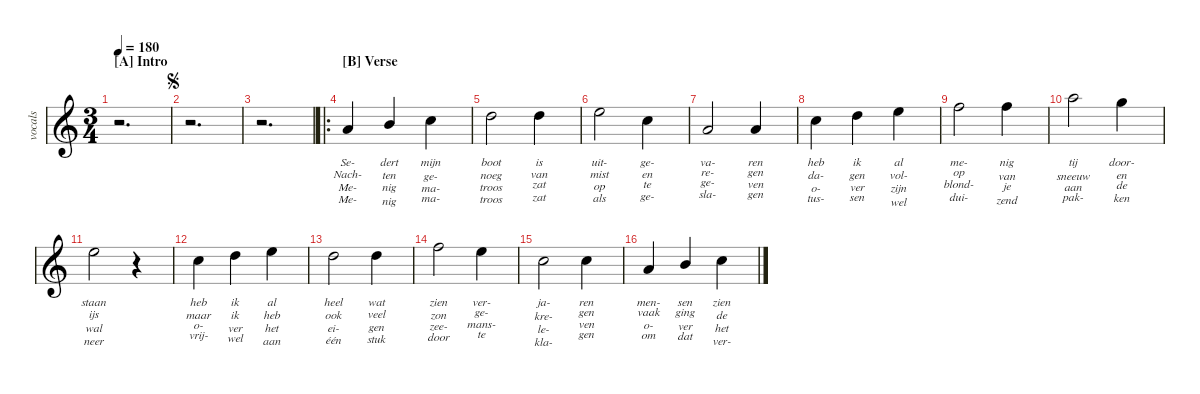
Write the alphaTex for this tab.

\defaultSystemsLayout 5
\hideDynamics
\bracketExtendMode groupsimilarinstruments
\multiTrackTrackNamePolicy allsystems
\otherSystemsTrackNameOrientation horizontal
\track ("vocals" "vocals") {defaultSystemsLayout 4 instrument acousticguitarnylon}
\staff {score}
\tuning (E4 B3 G3 D3 A2 E2)
\ts (3 4)
\beaming (8 2 2 2)
\section ("A" "Intro")
\tempo 180
\clef g2
\ks c
r.2{d dy mf instrument acousticguitarnylon beam Down} |
\jump segno
r.2{d beam Down} |
r.2{d beam Down} |
\ro
\section ("B" "Verse")
2.3.4{lyrics (0 "Se-") lyrics (1 "Nach-") lyrics (2 "Me-") lyrics (3 "Me-") lyrics (4 "") beam Up} 0.2.4{lyrics (0 "dert") lyrics (1 "ten") lyrics (2 "nig") lyrics (3 "nig") lyrics (4 "") beam Up} 1.2.4{lyrics (0 "mijn") lyrics (1 "ge-") lyrics (2 "ma-") lyrics (3 "ma-") lyrics (4 "") beam Down} |
3.2.2{lyrics (0 "boot") lyrics (1 "noeg") lyrics (2 "troos") lyrics (3 "troos") lyrics (4 "") beam Down} 3.2.4{lyrics (0 "is") lyrics (1 "van") lyrics (2 "zat") lyrics (3 "zat") lyrics (4 "") beam Down} |
0.1.2{lyrics (0 "uit-") lyrics (1 "mist") lyrics (2 "op") lyrics (3 "als") lyrics (4 "") beam Down} 1.2.4{lyrics (0 "ge-") lyrics (1 "en") lyrics (2 "te") lyrics (3 "ge-") lyrics (4 "") beam Down} |
2.3.2{lyrics (0 "va-") lyrics (1 "re-") lyrics (2 "ge-") lyrics (3 "sla-") lyrics (4 "") beam Up} 2.3.4{lyrics (0 "ren") lyrics (1 "gen") lyrics (2 "ven") lyrics (3 "gen") lyrics (4 "") beam Up} |
1.2.4{lyrics (0 "heb") lyrics (1 "da-") lyrics (2 "o-") lyrics (3 "tus-") lyrics (4 "") beam Down} 3.2.4{lyrics (0 "ik") lyrics (1 "gen") lyrics (2 "ver") lyrics (3 "sen") lyrics (4 "") beam Down} 0.1.4{lyrics (0 "al") lyrics (1 "vol-") lyrics (2 "zijn") lyrics (3 "wel") lyrics (4 "") beam Down} |
1.1.2{lyrics (0 "me-") lyrics (1 "op") lyrics (2 "blond-") lyrics (3 "dui-") lyrics (4 "") beam Down} 1.1.4{lyrics (0 "nig") lyrics (1 "van") lyrics (2 "je") lyrics (3 "zend") lyrics (4 "") beam Down} |
5.1.2{lyrics (0 "tij") lyrics (1 "sneeuw") lyrics (2 "aan") lyrics (3 "pak-") lyrics (4 "") beam Down} 3.1.4{lyrics (0 "door-") lyrics (1 "en") lyrics (2 "de") lyrics (3 "ken") lyrics (4 "") beam Down} |
0.1.2{lyrics (0 "staan") lyrics (1 "ijs") lyrics (2 "wal") lyrics (3 "neer") lyrics (4 "") beam Down} r.4{beam Down} |
1.2.4{lyrics (0 "heb") lyrics (1 "maar") lyrics (2 "o-") lyrics (3 "vrij-") lyrics (4 "") beam Down} 3.2.4{lyrics (0 "ik") lyrics (1 "ik") lyrics (2 "ver") lyrics (3 "wel") lyrics (4 "") beam Down} 0.1.4{lyrics (0 "al") lyrics (1 "heb") lyrics (2 "het") lyrics (3 "aan") lyrics (4 "") beam Down} |
3.2.2{lyrics (0 "heel") lyrics (1 "ook") lyrics (2 "ei-") lyrics (3 "één") lyrics (4 "") beam Down} 3.2.4{lyrics (0 "wat") lyrics (1 "veel") lyrics (2 "gen") lyrics (3 "stuk") lyrics (4 "") beam Down} |
1.1.2{lyrics (0 "zien") lyrics (1 "zon") lyrics (2 "zee-") lyrics (3 "door") lyrics (4 "") beam Down} 0.1.4{lyrics (0 "ver-") lyrics (1 "ge-") lyrics (2 "mans-") lyrics (3 "te") lyrics (4 "") beam Down} |
1.2.2{lyrics (0 "ja-") lyrics (1 "kre-") lyrics (2 "le-") lyrics (3 "kla-") lyrics (4 "") beam Down} 1.2.4{lyrics (0 "ren") lyrics (1 "gen") lyrics (2 "ven") lyrics (3 "gen") lyrics (4 "") beam Down} |
2.3.4{lyrics (0 "men-") lyrics (1 "vaak") lyrics (2 "o-") lyrics (3 "om") lyrics (4 "") beam Up} 0.2.4{lyrics (0 "sen") lyrics (1 "ging") lyrics (2 "ver") lyrics (3 "dat") lyrics (4 "") beam Up} 1.2.4{lyrics (0 "zien") lyrics (1 "de") lyrics (2 "het") lyrics (3 "ver-") lyrics (4 "") beam Down}
